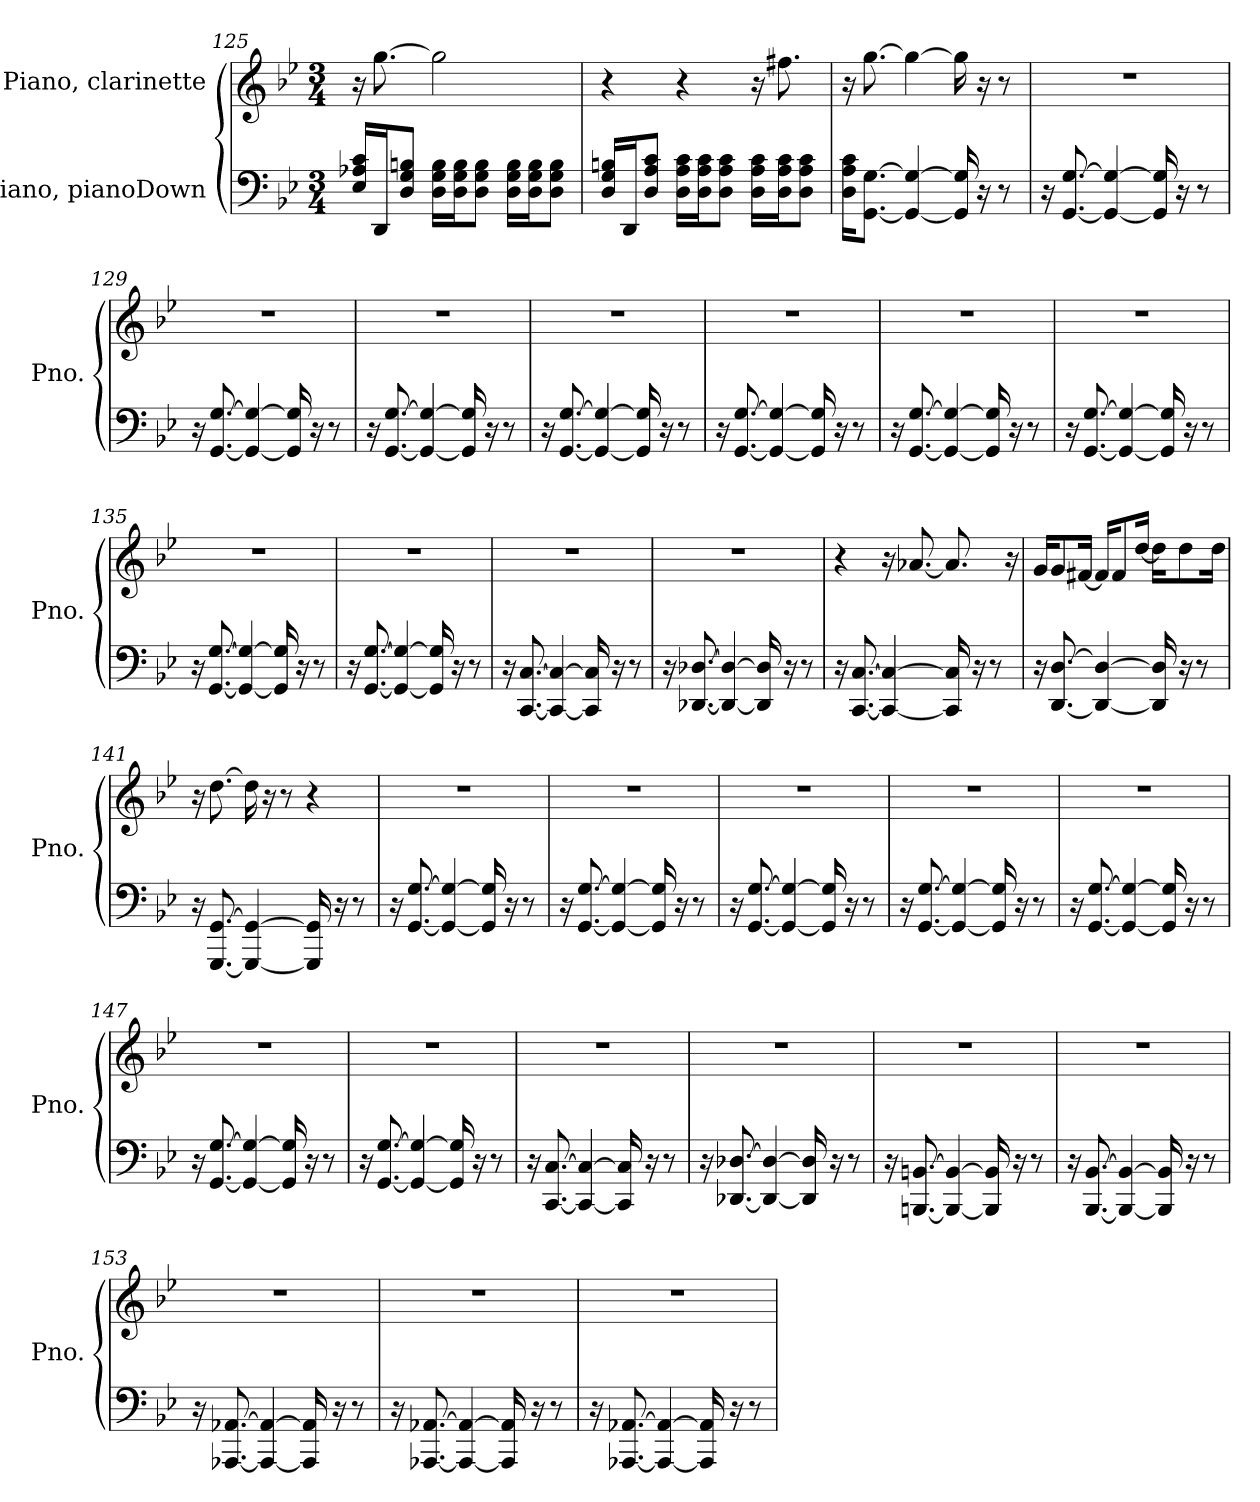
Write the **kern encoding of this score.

**kern	**kern
*part2	*part1
*staff2	*staff1
*I"Piano, pianoDown	*I"Piano, clarinette
*I'Pno.	*I'Pno.
*clefF4	*clefG2
*k[b-e-]	*k[b-e-]
*M3/4	*M3/4
=125	=125
16E-/ 16A-X/ 16c/LL	16r
16DD/J	[8.gg\
8D/ 8G/ 8Bn/J	.
16D\ 16G\ 16B\LL	2gg\]
16D\ 16G\ 16B\J	.
8D\ 8G\ 8B\J	.
16D\ 16G\ 16B\LL	.
16D\ 16G\ 16B\J	.
8D\ 8G\ 8B\J	.
=126	=126
16D/ 16G/ 16Bn/LL	4r
16DD/J	.
8D/ 8A/ 8c/J	.
16D\ 16A\ 16c\LL	4r
16D\ 16A\ 16c\J	.
8D\ 8A\ 8c\J	.
16D\ 16A\ 16c\LL	16r
16D\ 16A\ 16c\J	8.ff#X\
8D\ 8A\ 8c\J	.
!!LO:LB:g=z
=127	=127
16D\ 16A\ 16c\KL	16r
[8.GG\ [8.G\J	[8.gg\
4GG/_ 4G/_	4gg\_
16GG/] 16G/]	16gg\]
16r	16r
8r	8r
=128	=128
16r	2.r
[8.GG/ [8.G/	.
4GG/_ 4G/_	.
16GG/] 16G/]	.
16r	.
8r	.
=129	=129
16r	2.r
[8.GG/ [8.G/	.
4GG/_ 4G/_	.
16GG/] 16G/]	.
16r	.
8r	.
=130	=130
16r	2.r
[8.GG/ [8.G/	.
4GG/_ 4G/_	.
16GG/] 16G/]	.
16r	.
8r	.
!!LO:LB:g=z
=131	=131
16r	2.r
[8.GG/ [8.G/	.
4GG/_ 4G/_	.
16GG/] 16G/]	.
16r	.
8r	.
=132	=132
16r	2.r
[8.GG/ [8.G/	.
4GG/_ 4G/_	.
16GG/] 16G/]	.
16r	.
8r	.
=133	=133
16r	2.r
[8.GG/ [8.G/	.
4GG/_ 4G/_	.
16GG/] 16G/]	.
16r	.
8r	.
=134	=134
16r	2.r
[8.GG/ [8.G/	.
4GG/_ 4G/_	.
16GG/] 16G/]	.
16r	.
8r	.
!!LO:PB:g=z
=135	=135
16r	2.r
[8.GG/ [8.G/	.
4GG/_ 4G/_	.
16GG/] 16G/]	.
16r	.
8r	.
=136	=136
16r	2.r
[8.GG/ [8.G/	.
4GG/_ 4G/_	.
16GG/] 16G/]	.
16r	.
8r	.
=137	=137
16r	2.r
[8.CC/ [8.C/	.
4CC/_ 4C/_	.
16CC/] 16C/]	.
16r	.
8r	.
=138	=138
16r	2.r
[8.DD-X/ [8.D-X/	.
4DD-/_ 4D-/_	.
16DD-/] 16D-/]	.
16r	.
8r	.
!!LO:LB:g=z
=139	=139
16r	4r
[8.CC/ [8.C/	.
4CC/_ 4C/_	16r
.	[8.a-X/
16CC/] 16C/]	8.a-/]
16r	.
8r	.
.	16r
=140	=140
16r	16g/KL
[8.DD/ [8.D/	8g/
.	[16f#X/Jk
4DD/_ 4D/_	16f#/KL]
.	8f#/
.	[16dd/Jk
16DD/] 16D/]	16dd\KL]
16r	8dd\
8r	.
.	16dd\Jk
=141	=141
16r	16r
[8.GGG/ [8.GG/	[8.dd\
4GGG/_ 4GG/_	16dd\]
.	16r
.	8r
16GGG/] 16GG/]	4r
16r	.
8r	.
=142	=142
16r	2.r
[8.GG/ [8.G/	.
4GG/_ 4G/_	.
16GG/] 16G/]	.
16r	.
8r	.
!!LO:LB:g=z
=143	=143
16r	2.r
[8.GG/ [8.G/	.
4GG/_ 4G/_	.
16GG/] 16G/]	.
16r	.
8r	.
=144	=144
16r	2.r
[8.GG/ [8.G/	.
4GG/_ 4G/_	.
16GG/] 16G/]	.
16r	.
8r	.
=145	=145
16r	2.r
[8.GG/ [8.G/	.
4GG/_ 4G/_	.
16GG/] 16G/]	.
16r	.
8r	.
=146	=146
16r	2.r
[8.GG/ [8.G/	.
4GG/_ 4G/_	.
16GG/] 16G/]	.
16r	.
8r	.
!!LO:LB:g=z
=147	=147
16r	2.r
[8.GG/ [8.G/	.
4GG/_ 4G/_	.
16GG/] 16G/]	.
16r	.
8r	.
=148	=148
16r	2.r
[8.GG/ [8.G/	.
4GG/_ 4G/_	.
16GG/] 16G/]	.
16r	.
8r	.
=149	=149
16r	2.r
[8.CC/ [8.C/	.
4CC/_ 4C/_	.
16CC/] 16C/]	.
16r	.
8r	.
=150	=150
16r	2.r
[8.DD-X/ [8.D-X/	.
4DD-/_ 4D-/_	.
16DD-/] 16D-/]	.
16r	.
8r	.
!!LO:LB:g=z
=151	=151
16r	2.r
[8.BBBn/ [8.BBn/	.
4BBB/_ 4BB/_	.
16BBB/] 16BB/]	.
16r	.
8r	.
=152	=152
16r	2.r
[8.BBB-/ [8.BB-/	.
4BBB-/_ 4BB-/_	.
16BBB-/] 16BB-/]	.
16r	.
8r	.
=153	=153
16r	2.r
[8.AAA-X/ [8.AA-X/	.
4AAA-/_ 4AA-/_	.
16AAA-/] 16AA-/]	.
16r	.
8r	.
=154	=154
16r	2.r
[8.AAA-X/ [8.AA-X/	.
4AAA-/_ 4AA-/_	.
16AAA-/] 16AA-/]	.
16r	.
8r	.
!!LO:LB:g=z
=155	=155
16r	2.r
[8.AAA-X/ [8.AA-X/	.
4AAA-/_ 4AA-/_	.
16AAA-/] 16AA-/]	.
16r	.
8r	.
=	=
*-	*-
